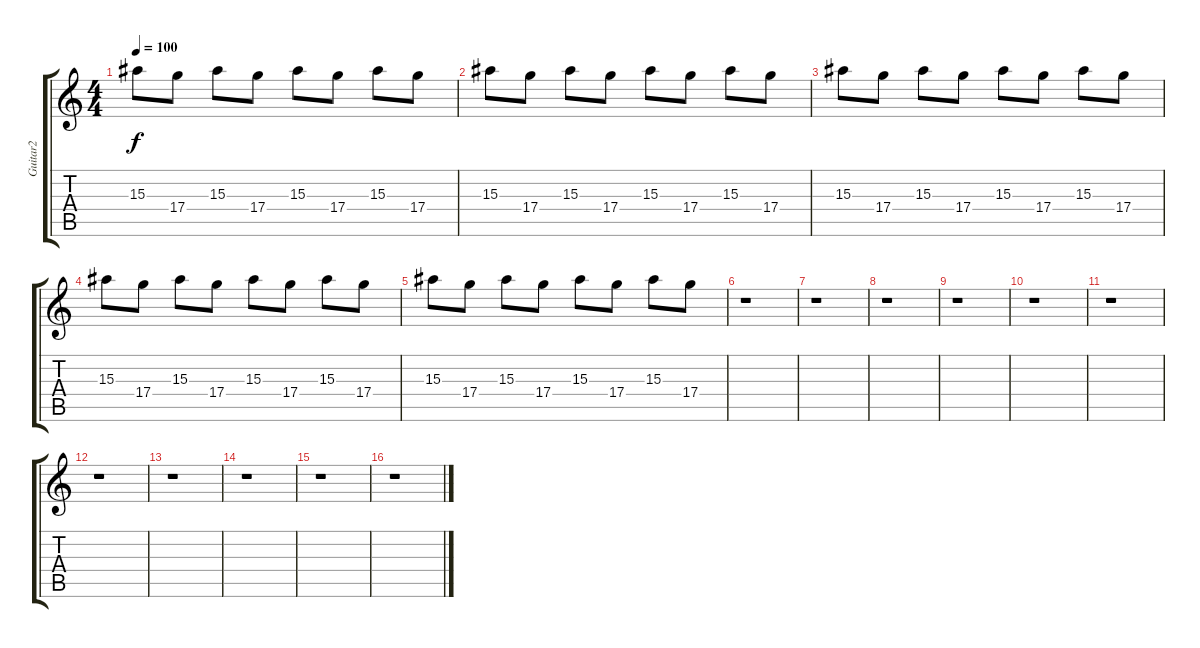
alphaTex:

\track ("Guitar2" "Guitar2") {instrument distortionguitar}
\staff {score tabs}
\tuning (E4 B3 G3 D3 A2 E2) {hide}
\ts (4 4)
\tempo 100
\clef g2
\ks c
15.3.8{dy f} 17.4.8 15.3.8 17.4.8 15.3.8 17.4.8 15.3.8 17.4.8 |
15.3.8 17.4.8 15.3.8 17.4.8 15.3.8 17.4.8 15.3.8 17.4.8 |
15.3.8 17.4.8 15.3.8 17.4.8 15.3.8 17.4.8 15.3.8 17.4.8 |
15.3.8 17.4.8 15.3.8 17.4.8 15.3.8 17.4.8 15.3.8 17.4.8 |
15.3.8 17.4.8 15.3.8 17.4.8 15.3.8 17.4.8 15.3.8 17.4.8 |
r.1 |
r.1 |
r.1 |
r.1 |
r.1 |
r.1 |
r.1 |
r.1 |
r.1 |
r.1 |
r.1
